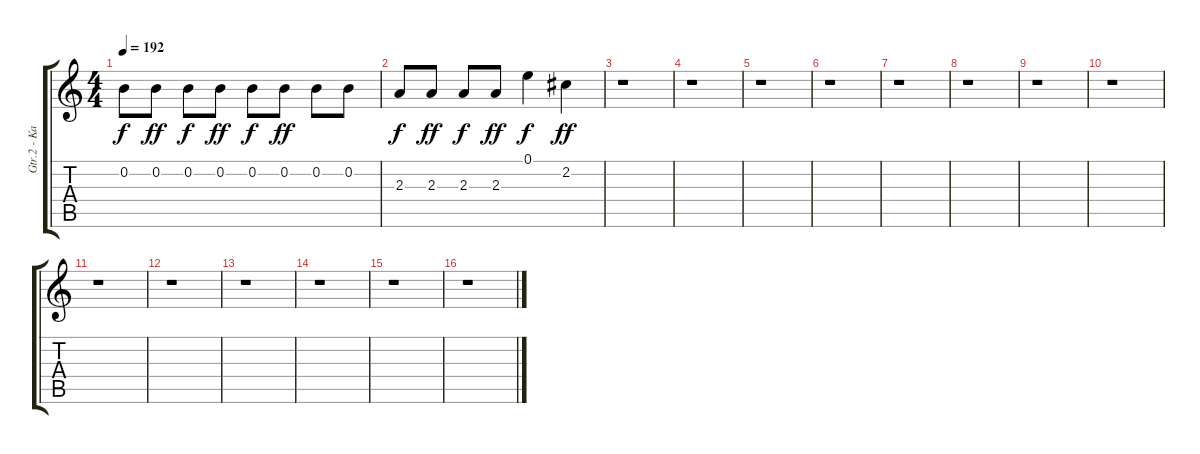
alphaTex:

\track ("Gtr.2 - Ka" "Gtr.2 - Ka") {instrument distortionguitar}
\staff {score tabs}
\tuning (E4 B3 G3 D3 A2 E2) {hide}
\ts (4 4)
\tempo 192
\clef g2
\ks c
0.2.8{dy f} 0.2.8{dy ff} 0.2.8{dy f} 0.2.8{dy ff} 0.2.8{dy f} 0.2.8{dy ff} 0.2.8 0.2.8 |
2.3.8{dy f} 2.3.8{dy ff} 2.3.8{dy f} 2.3.8{dy ff} 0.1.4{dy f} 2.2.4{dy ff} |
r.1 |
r.1 |
r.1 |
r.1 |
r.1 |
r.1 |
r.1 |
r.1 |
r.1 |
r.1 |
r.1 |
r.1 |
r.1 |
r.1
